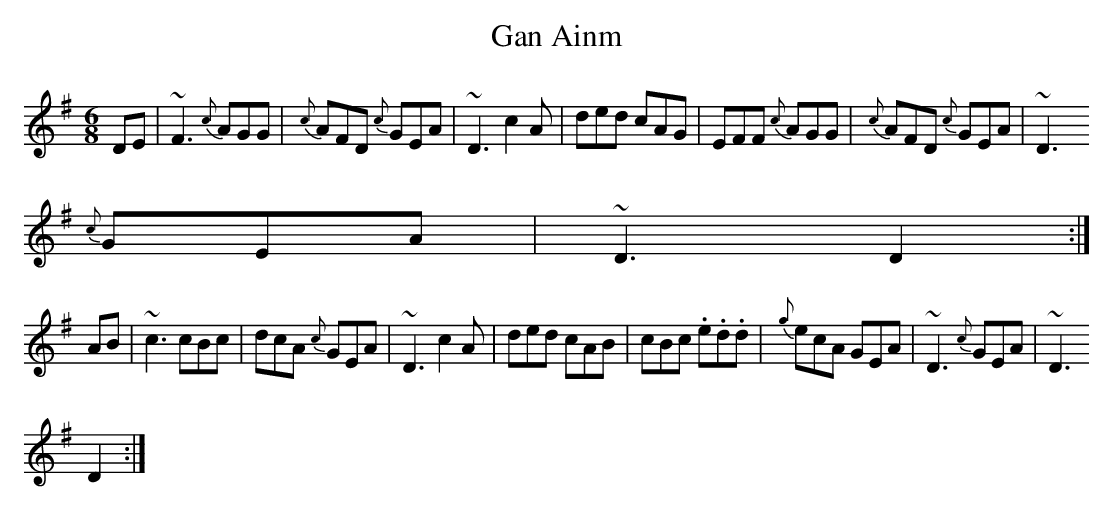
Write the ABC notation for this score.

X:1
T:Gan Ainm
M:6/8
K:G
DE|~F3 {c}AGG|{c}AFD {c}GEA|~D3 c2A|ded cAG|EFF {c}AGG|{c}AFD {c}GEA|~D3
{c}GEA|~D3 D2:|
AB|~c3 cBc|dcA {c}GEA|~D3 c2A|ded cAB|cBc .e.d.d|{g}ecA GEA|~D3 {c}GEA|~D3
D2:|
